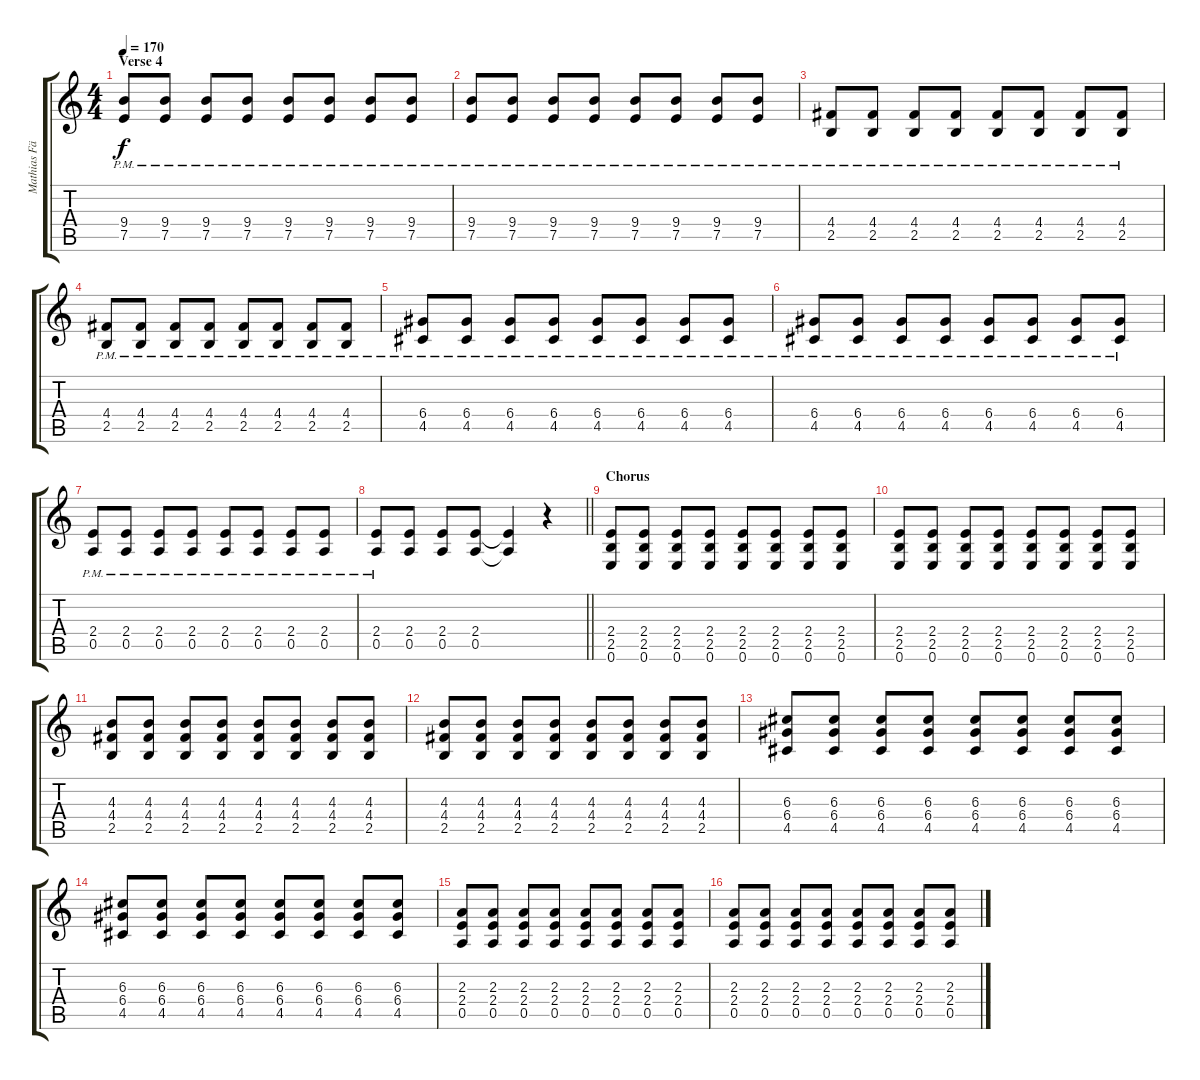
\track ("Mathias Färm - Guitar" "Mathias Fä") {instrument distortionguitar}
\staff {score tabs}
\tuning (E4 B3 G3 D3 A2 E2) {hide}
\ts (4 4)
\section ("" "Verse 4")
\tempo 170
\clef g2
\ks c
(9.4{pm} 7.5{pm}).8{dy f} (9.4{pm} 7.5{pm}).8 (9.4{pm} 7.5{pm}).8 (9.4{pm} 7.5{pm}).8 (9.4{pm} 7.5{pm}).8 (9.4{pm} 7.5{pm}).8 (9.4{pm} 7.5{pm}).8 (9.4{pm} 7.5{pm}).8 |
(9.4{pm} 7.5{pm}).8 (9.4{pm} 7.5{pm}).8 (9.4{pm} 7.5{pm}).8 (9.4{pm} 7.5{pm}).8 (9.4{pm} 7.5{pm}).8 (9.4{pm} 7.5{pm}).8 (9.4{pm} 7.5{pm}).8 (9.4{pm} 7.5{pm}).8 |
(4.4{pm} 2.5{pm}).8 (4.4{pm} 2.5{pm}).8 (4.4{pm} 2.5{pm}).8 (4.4{pm} 2.5{pm}).8 (4.4{pm} 2.5{pm}).8 (4.4{pm} 2.5{pm}).8 (4.4{pm} 2.5{pm}).8 (4.4{pm} 2.5{pm}).8 |
(4.4{pm} 2.5{pm}).8 (4.4{pm} 2.5{pm}).8 (4.4{pm} 2.5{pm}).8 (4.4{pm} 2.5{pm}).8 (4.4{pm} 2.5{pm}).8 (4.4{pm} 2.5{pm}).8 (4.4{pm} 2.5{pm}).8 (4.4{pm} 2.5{pm}).8 |
(6.4{pm} 4.5{pm}).8 (6.4{pm} 4.5{pm}).8 (6.4{pm} 4.5{pm}).8 (6.4{pm} 4.5{pm}).8 (6.4{pm} 4.5{pm}).8 (6.4{pm} 4.5{pm}).8 (6.4{pm} 4.5{pm}).8 (6.4{pm} 4.5{pm}).8 |
(6.4{pm} 4.5{pm}).8 (6.4{pm} 4.5{pm}).8 (6.4{pm} 4.5{pm}).8 (6.4{pm} 4.5{pm}).8 (6.4{pm} 4.5{pm}).8 (6.4{pm} 4.5{pm}).8 (6.4{pm} 4.5{pm}).8 (6.4{pm} 4.5{pm}).8 |
(2.4{pm} 0.5{pm}).8 (2.4{pm} 0.5{pm}).8 (2.4{pm} 0.5{pm}).8 (2.4{pm} 0.5{pm}).8 (2.4{pm} 0.5{pm}).8 (2.4{pm} 0.5{pm}).8 (2.4 0.5{pm}).8 (2.4 0.5{pm}).8 |
\barLineRight lightlight
(2.4 0.5{pm}).8 (2.4 0.5).8 (2.4 0.5).8 (2.4 0.5).8 (2.4{t} 0.5{t}).4 r.4 |
\section ("" "Chorus")
(2.4 2.5 0.6).8 (2.4 2.5 0.6).8 (2.4 2.5 0.6).8 (2.4 2.5 0.6).8 (2.4 2.5 0.6).8 (2.4 2.5 0.6).8 (2.4 2.5 0.6).8 (2.4 2.5 0.6).8 |
(2.4 2.5 0.6).8 (2.4 2.5 0.6).8 (2.4 2.5 0.6).8 (2.4 2.5 0.6).8 (2.4 2.5 0.6).8 (2.4 2.5 0.6).8 (2.4 2.5 0.6).8 (2.4 2.5 0.6).8 |
(4.3 4.4 2.5).8 (4.3 4.4 2.5).8 (4.3 4.4 2.5).8 (4.3 4.4 2.5).8 (4.3 4.4 2.5).8 (4.3 4.4 2.5).8 (4.3 4.4 2.5).8 (4.3 4.4 2.5).8 |
(4.3 4.4 2.5).8 (4.3 4.4 2.5).8 (4.3 4.4 2.5).8 (4.3 4.4 2.5).8 (4.3 4.4 2.5).8 (4.3 4.4 2.5).8 (4.3 4.4 2.5).8 (4.3 4.4 2.5).8 |
(6.3 6.4 4.5).8 (6.3 6.4 4.5).8 (6.3 6.4 4.5).8 (6.3 6.4 4.5).8 (6.3 6.4 4.5).8 (6.3 6.4 4.5).8 (6.3 6.4 4.5).8 (6.3 6.4 4.5).8 |
(6.3 6.4 4.5).8 (6.3 6.4 4.5).8 (6.3 6.4 4.5).8 (6.3 6.4 4.5).8 (6.3 6.4 4.5).8 (6.3 6.4 4.5).8 (6.3 6.4 4.5).8 (6.3 6.4 4.5).8 |
(2.3 2.4 0.5).8 (2.3 2.4 0.5).8 (2.3 2.4 0.5).8 (2.3 2.4 0.5).8 (2.3 2.4 0.5).8 (2.3 2.4 0.5).8 (2.3 2.4 0.5).8 (2.3 2.4 0.5).8 |
(2.3 2.4 0.5).8 (2.3 2.4 0.5).8 (2.3 2.4 0.5).8 (2.3 2.4 0.5).8 (2.3 2.4 0.5).8 (2.3 2.4 0.5).8 (2.3 2.4 0.5).8 (2.3 2.4 0.5).8
